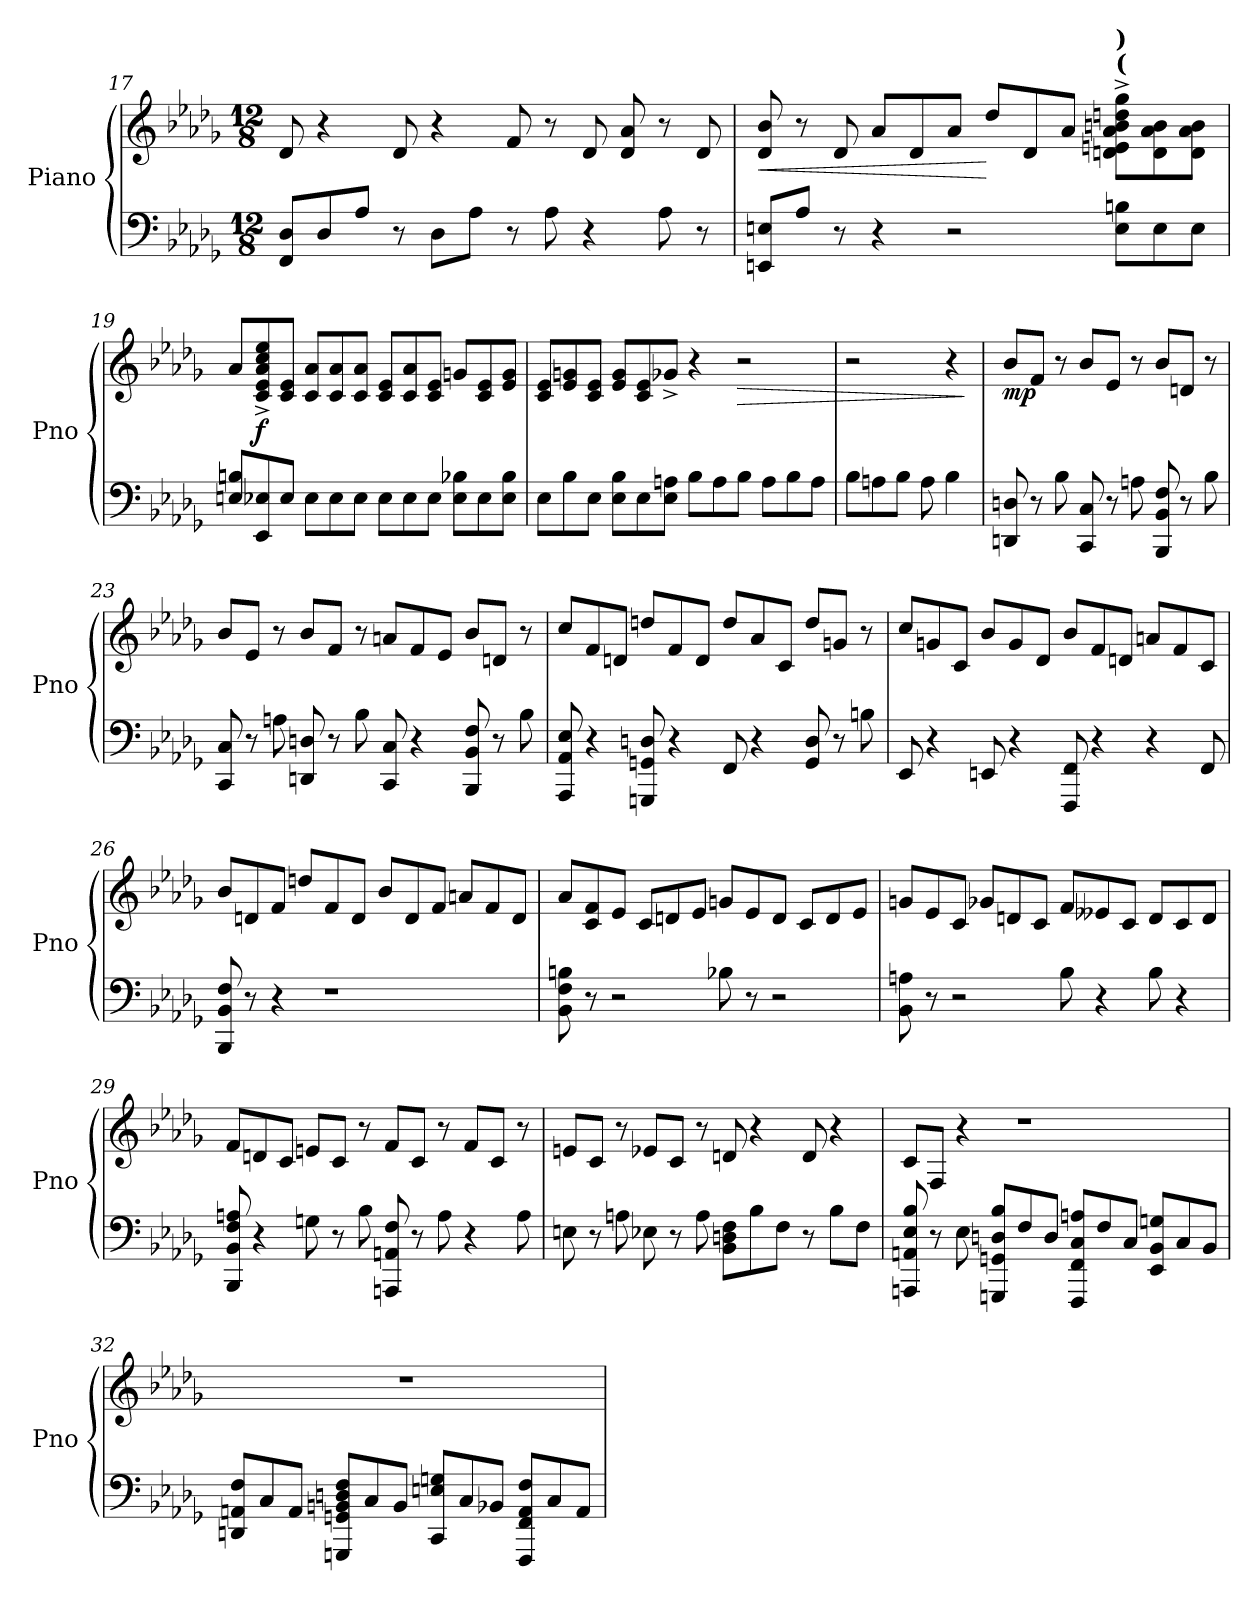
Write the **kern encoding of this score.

**kern	**kern	**dynam
*part1	*part1	*part1
*staff2	*staff1	*staff1/2
*I"Piano	*	*
*I'Pno	*	*
*clefF4	*clefG2	*
*k[b-e-a-d-g-]	*k[b-e-a-d-g-]	*
*D-:	*D-:	*
*M12/8	*M12/8	*
=17	=17	=17
8FF/ 8D-/L	8d-/	.
8D-/	4r	.
8A-/J	.	.
8r	8d-/	.
8D-\L	4r	.
8A-\J	.	.
8r	8f/	.
8A-\	8r	.
4r	8d-/	.
.	8d-/ 8a-/	.
8A-\	8r	.
8r	8d-/	.
=18	=18	=18
!	!	!LO:HP:b
8EEn/ 8En/L	8d-/ 8b-/	<
8A-/J	8r	.
8r	8d-/	.
4r	8a-/L	.
.	8d-/	.
2r	8a-/J	.
.	8dd-/L	[
.	8d-/	.
.	8a-/J	.
*	*MM90	*
!	!LO:TX:a:B:t=(	!
!	!LO:TX:a:B:t=)	!
8E\ 8Bn\L	8dn\^ 8en\^ 8a-\^ 8bn\^ 8ddn\^ 8gg-\^L	.
8E\	8d\ 8a-\ 8b\	.
8E\J	8d\ 8a-\ 8b\J	.
!!LO:LB:g=z
=19	=19	=19
8En/ 8Bn/L	8a-/L	.
!	!	!LO:DY:b
8EE-/ 8E-X/	8c/^ 8e-/^ 8a-/^ 8cc/^ 8ee-/^	f
8E-/J	8c/ 8e-/J	.
8E-\L	8c/ 8a-/L	.
8E-\	8c/ 8a-/	.
8E-\J	8c/ 8a-/J	.
8E-\L	8c/ 8e-/L	.
8E-\	8c/ 8a-/	.
8E-\J	8c/ 8e-/J	.
8E-\ 8B-X\L	8gn/L	.
8E-\	8c/ 8e-/	.
8E-\ 8B-\J	8e-/ 8g/J	.
=20	=20	=20
8E-\L	8c/ 8e-/L	.
8B-\	8e-/ 8gn/	.
8E-\J	8c/ 8e-/J	.
8E-\ 8B-\L	8e-/ 8g/L	.
8E-\	8c/ 8e-/	.
8E-\ 8An\J	8g-X^/J	.
8B-\L	4r	.
8A\	.	.
!	!	!LO:HP:b
8B-\J	2r	>
8A\L	.	.
8B-\	.	.
8A\J	.	.
=21	=21	=21
8B-\L	2r	.
8An\	.	.
8B-\J	.	.
8A\	.	.
4B-\	4r	.
.	.	]
=22	=22	=22
*	*MM120	*
!	!	!LO:DY:b
8DDn/ 8Dn/	8b-/L	mp
8r	8f/J	.
8B-\	8r	.
8CC/ 8C/	8b-/L	.
8r	8e-/J	.
8An\	8r	.
8BBB-/ 8BB-/ 8F/	8b-/L	.
8r	8dn/J	.
8B-\	8r	.
!!LO:LB:g=z
=23	=23	=23
8CC/ 8C/	8b-/L	.
8r	8e-/J	.
8An\	8r	.
8DDn/ 8Dn/	8b-/L	.
8r	8f/J	.
8B-\	8r	.
8CC/ 8C/	8an/L	.
4r	8f/	.
.	8e-/J	.
8BBB-/ 8BB-/ 8F/	8b-/L	.
8r	8dn/J	.
8B-\	8r	.
=24	=24	=24
8AAA-/ 8AA-/ 8E-/	8cc/L	.
4r	8f/	.
.	8dn/J	.
8GGGn/ 8GGn/ 8Dn/	8ddn/L	.
4r	8f/	.
.	8d/J	.
8FF/	8dd/L	.
4r	8a-/	.
.	8c/J	.
8GG/ 8D/	8dd/L	.
8r	8gn/J	.
8Bn\	8r	.
=25	=25	=25
8EE-/	8cc/L	.
4r	8gn/	.
.	8c/J	.
8EEn/	8b-/L	.
4r	8g/	.
.	8d-/J	.
8FFF/ 8FF/	8b-/L	.
4r	8f/	.
.	8dn/J	.
4r	8an/L	.
.	8f/	.
8FF/	8c/J	.
!!LO:LB:g=z
=26	=26	=26
8BBB-/ 8BB-/ 8F/	8b-/L	.
8r	8dn/	.
4r	8f/J	.
.	8ddn/L	.
1r	8f/	.
.	8d/J	.
.	8b-/L	.
.	8d/	.
.	8f/J	.
.	8an/L	.
.	8f/	.
.	8d/J	.
=27	=27	=27
8BB-\ 8F\ 8Bn\	8a-/L	.
8r	8c/ 8f/	.
2r	8e-/J	.
.	8c/L	.
.	8dn/	.
.	8e-/J	.
8B-X\	8gn/L	.
8r	8e-/	.
2r	8d/J	.
.	8c/L	.
.	8d/	.
.	8e-/J	.
=28	=28	=28
8BB-\ 8An\	8gn/L	.
8r	8e-/	.
2r	8c/J	.
.	8g-X/L	.
.	8dn/	.
.	8c/J	.
8B-\	8f/L	.
4r	8e--X/	.
.	8c/J	.
8B-\	8d/L	.
4r	8c/	.
.	8d/J	.
!!LO:LB:g=z
=29	=29	=29
8BBB-/ 8BB-/ 8F/ 8An/	8f/L	.
4r	8dn/	.
.	8c/J	.
8Gn\	8en/L	.
8r	8c/J	.
8B-\	8r	.
8AAAn/ 8AAn/ 8F/	8f/L	.
8r	8c/J	.
8A\	8r	.
4r	8f/L	.
.	8c/J	.
8A\	8r	.
=30	=30	=30
8En\	8en/L	.
8r	8c/J	.
8An\	8r	.
8E-X\	8e-X/L	.
8r	8c/J	.
8A\	8r	.
8BB-\ 8Dn\ 8F\L	8dn/	.
8B-\	4r	.
8F\J	.	.
8r	8d/	.
8B-\L	4r	.
8F\J	.	.
=31	=31	=31
8AAAn/ 8AAn/ 8E-/ 8B-/	8c/L	.
8r	8F/J	.
8E-\	4r	.
8GGGn/ 8GGn/ 8Dn/ 8B-/L	.	.
8F/	1r	.
8D/J	.	.
8FFF/ 8FF/ 8C/ 8An/L	.	.
8F/	.	.
8C/J	.	.
8EE-/ 8BB-/ 8Gn/L	.	.
8C/	.	.
8BB-/J	.	.
!!LO:LB:g=z
=32	=32	=32
8DDn/ 8AAn/ 8F/L	1.r	.
8C/	.	.
8AA/J	.	.
8GGGn/ 8GGn/ 8BBn/ 8Dn/ 8F/L	.	.
8C/	.	.
8BB/J	.	.
8CC/ 8En/ 8Gn/L	.	.
8C/	.	.
8BB-X/J	.	.
8FFF/ 8FF/ 8AA/ 8F/L	.	.
8C/	.	.
8AA/J	.	.
=	=	=
*-	*-	*-
